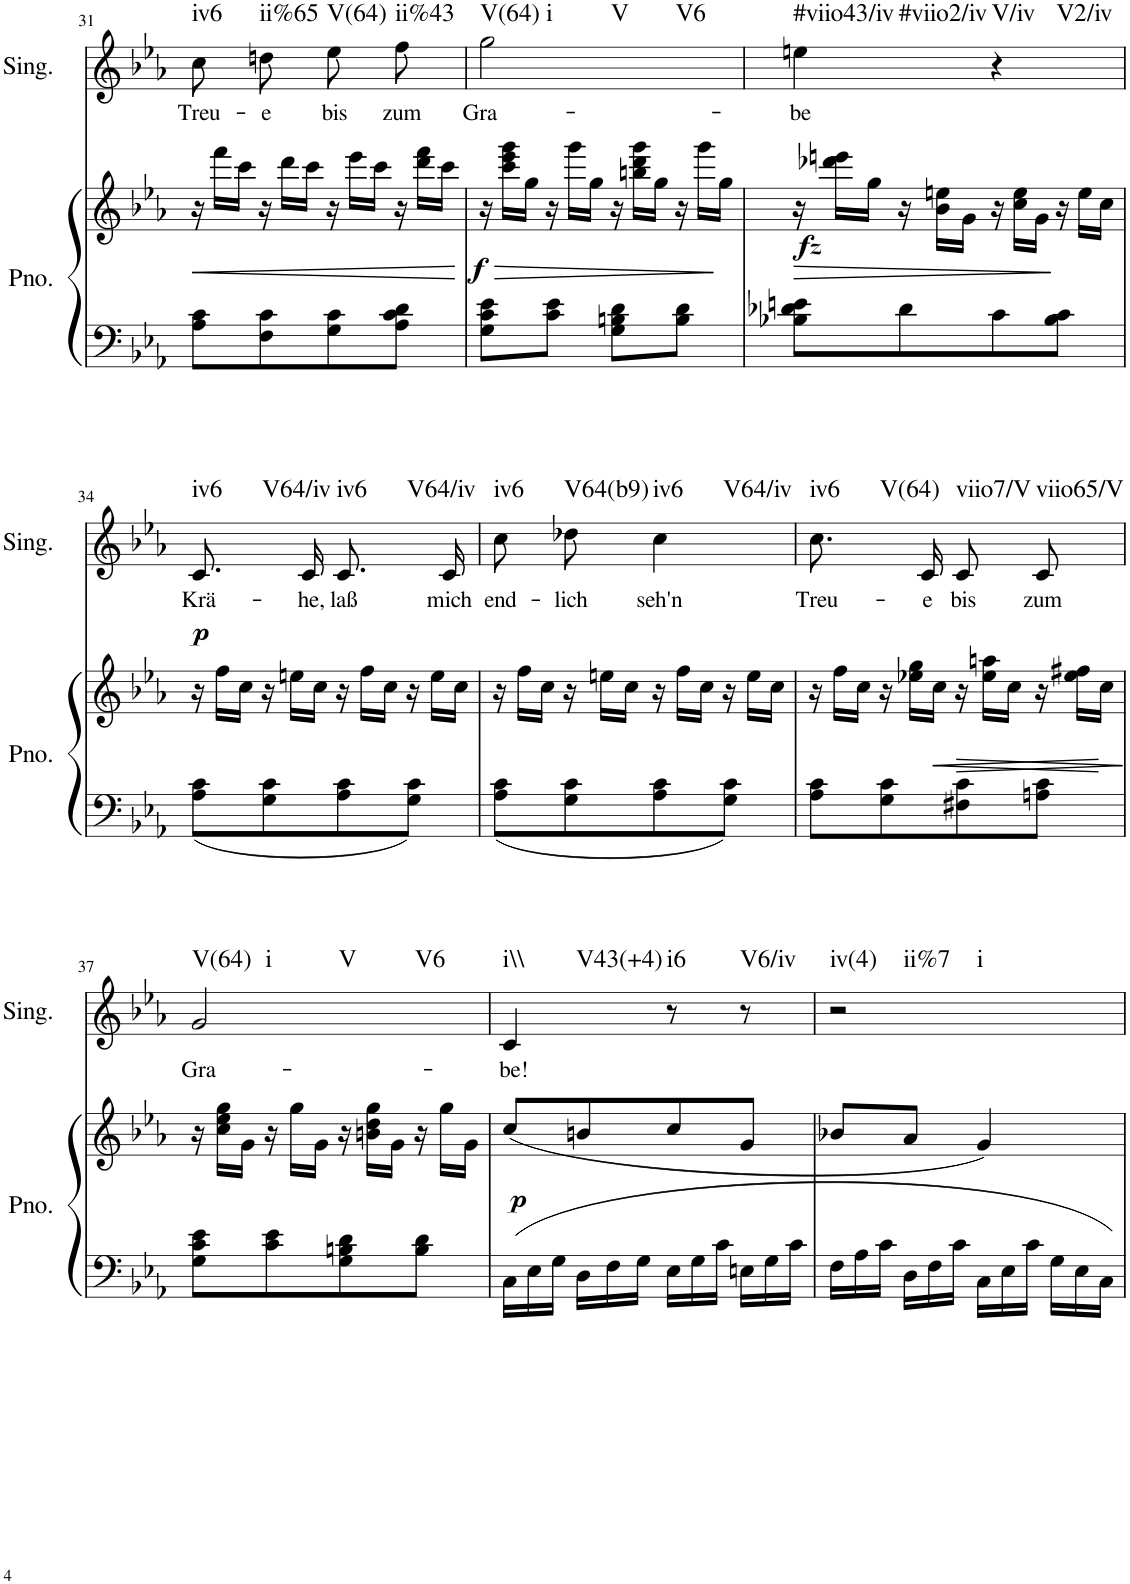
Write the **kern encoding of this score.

**kern	**kern	**dynam	**kern	**text	**harte
*part2	*part2	*part2	*part1	*part1	*part1
*staff3	*staff2	*staff2/3	*staff1	*staff1	*
*I"Pianoforte	*	*	*I"Singstimme	*	*
*I'Pno.	*	*	*I'Sing.	*	*
!!LO:PB:g=z
*clefF4	*clefG2	*	*clefG2	*	*
*k[b-e-a-]	*k[b-e-a-]	*	*k[b-e-a-]	*	*
*M2/4	*M2/4	*	*M2/4	*	*
*	*Xtuplet	*	*	*	*
=31	=31	=31	=31	=31	=31
!	!	!	!	!LO:LY:b	!LO:H:kt=iv6
8A-\ 8c\L	24r	.	8cc\	Treu-	N
.	24fff\LL	.	.	.	.
.	24ccc\JJ	.	.	.	.
!	!	!	!	!LO:LY:b	!LO:H:kt=ii%65
8F\ 8c\	24r	.	8ddn\	-e	N
.	24ddd\LL	.	.	.	.
.	24ccc\JJ	.	.	.	.
!	!	!	!	!LO:LY:b	!LO:H:kt=V(64)
8G\ 8c\	24r	.	8ee-\	bis	N
.	24eee-\LL	.	.	.	.
.	24ccc\JJ	.	.	.	.
!	!	!	!	!LO:LY:b	!LO:H:kt=ii%43
8A-\ 8c\ 8d\J	24r	.	8ff\	zum	N
.	24ddd\ 24fff\LL	.	.	.	.
.	24ccc\JJ	.	.	.	.
=32	=32	=32	=32	=32	=32
!	!	!LO:DY:a=2	!	!LO:LY:b	!LO:H:n=1:kt=V(64)
!	!	!	!	!	!LO:H:n=2:kt=i
!	!	!	!	!	!LO:H:n=3:kt=V
!	!	!	!	!	!LO:H:n=4:kt=V6
8G\ 8c\ 8e-\L	24r	f	2gg\	Gra-	N N N N
.	24ccc\ 24eee-\ 24ggg\LL	.	.	.	.
.	24gg\JJ	.	.	.	.
8c\ 8e-\J	24r	.	.	.	.
.	24ggg\LL	.	.	.	.
.	24gg\JJ	.	.	.	.
8G\ 8Bn\ 8d\L	24r	.	.	.	.
.	24bbn\ 24ddd\ 24ggg\LL	.	.	.	.
.	24gg\JJ	.	.	.	.
8B\ 8d\J	24r	.	.	.	.
.	24ggg\LL	.	.	.	.
.	24gg\JJ	.	.	.	.
=33	=33	=33	=33	=33	=33
!	!	!LO:DY:b	!	!LO:LY:b	!LO:H:n=1:kt=#viio43/iv
!	!	!	!	!	!LO:H:n=2:kt=#viio2/iv
8B-X\ 8d-X\ 8en\L	24r	fz	4een\	-be	N N
.	24ddd-X\ 24eeen\LL	.	.	.	.
.	24gg\JJ	.	.	.	.
8d-\	24r	.	.	.	.
.	24b-\ 24een\LL	.	.	.	.
.	24g\JJ	.	.	.	.
!	!	!	!	!	!LO:H:n=1:kt=V/iv
!	!	!	!	!	!LO:H:n=2:kt=V2/iv
8c\	24r	.	4r	.	N N
.	24cc\ 24ee\LL	.	.	.	.
.	24g\JJ	.	.	.	.
8B-\ 8c\J	24r	.	.	.	.
.	24ee\LL	.	.	.	.
.	24cc\JJ	.	.	.	.
!!LO:LB:g=z
=34	=34	=34	=34	=34	=34
!	!	!LO:DY:a	!	!LO:LY:b	!LO:H:n=1:kt=iv6
!	!	!	!	!	!LO:H:n=2:kt=V64/iv
8A-\ 8c\L	24r	p	8.c/L	Krä-	N N
.	24ff\LL	.	.	.	.
.	24cc\JJ	.	.	.	.
8G\ 8c\	24r	.	.	.	.
.	24een\LL	.	.	.	.
!	!	!	!	!LO:LY:b	!
.	.	.	16c/Jk	-he,	.
.	24cc\JJ	.	.	.	.
!	!	!	!	!LO:LY:b	!LO:H:n=1:kt=iv6
!	!	!	!	!	!LO:H:n=2:kt=V64/iv
8A-\ 8c\	24r	.	8.c/L	laß	N N
.	24ff\LL	.	.	.	.
.	24cc\JJ	.	.	.	.
8G\ 8c\J	24r	.	.	.	.
.	24ee\LL	.	.	.	.
!	!	!	!	!LO:LY:b	!
.	.	.	16c/Jk	mich	.
.	24cc\JJ	.	.	.	.
=35	=35	=35	=35	=35	=35
!	!	!	!	!LO:LY:b	!LO:H:kt=iv6
8A-\ 8c\L	24r	.	8cc\	end-	N
.	24ff\LL	.	.	.	.
.	24cc\JJ	.	.	.	.
!	!	!	!	!LO:LY:b	!LO:H:kt=V64(b9)
8G\ 8c\	24r	.	8dd-X\	-lich	N
.	24een\LL	.	.	.	.
.	24cc\JJ	.	.	.	.
!	!	!	!	!LO:LY:b	!LO:H:n=1:kt=iv6
!	!	!	!	!	!LO:H:n=2:kt=V64/iv
8A-\ 8c\	24r	.	4cc\	seh'n	N N
.	24ff\LL	.	.	.	.
.	24cc\JJ	.	.	.	.
8G\ 8c\J	24r	.	.	.	.
.	24ee\LL	.	.	.	.
.	24cc\JJ	.	.	.	.
=36	=36	=36	=36	=36	=36
!	!	!	!	!LO:LY:b	!LO:H:n=1:kt=iv6
!	!	!	!	!	!LO:H:n=2:kt=V(64)
8A-\ 8c\L	24r	.	8.cc/L	Treu-	N N
.	24ff\LL	.	.	.	.
.	24cc\JJ	.	.	.	.
8G\ 8c\	24r	.	.	.	.
.	24ee-X\ 24gg\LL	.	.	.	.
!	!	!	!	!LO:LY:b	!
.	.	.	16c/Jk	-e	.
!	!	!LO:HP:b	!	!	!
.	24cc\JJ	<	.	.	.
!	!	!LO:HP:n=1:b	!	!LO:LY:b	!LO:H:kt=viio7/V
8F#X\ 8c\	24r	[ >	8c/	bis	N
.	24ee-\ 24aan\LL	]	.	.	.
.	24cc\JJ	.	.	.	.
!	!	!	!	!LO:LY:b	!LO:H:kt=viio65/V
8An\ 8c\J	24r	.	8c/	zum	N
.	24ee-\ 24ff#X\LL	.	.	.	.
.	24cc\JJ	.	.	.	.
!!LO:LB:g=z
=37	=37	=37	=37	=37	=37
!	!	!	!	!LO:LY:b	!LO:H:n=1:kt=V(64)
!	!	!	!	!	!LO:H:n=2:kt=i
!	!	!	!	!	!LO:H:n=3:kt=V
!	!	!	!	!	!LO:H:n=4:kt=V6
8G\ 8c\ 8e-\L	24r	.	2g/	Gra-	N N N N
.	24cc\ 24ee-\ 24gg\LL	.	.	.	.
.	24g\JJ	.	.	.	.
8c\ 8e-\	24r	.	.	.	.
.	24gg\LL	.	.	.	.
.	24g\JJ	.	.	.	.
8G\ 8Bn\ 8d\	24r	.	.	.	.
.	24bn\ 24dd\ 24gg\LL	.	.	.	.
.	24g\JJ	.	.	.	.
8B\ 8d\J	24r	.	.	.	.
.	24gg\LL	.	.	.	.
.	24g\JJ	.	.	.	.
=38	=38	=38	=38	=38	=38
*Xtuplet	*	*	*	*	*
!	!	!LO:DY:b	!	!LO:LY:b	!LO:H:n=1:kt=i\\
!	!	!	!	!	!LO:H:n=2:kt=V43(+4)
24C\LL	(<8cc/L	p	4c/	-be!	N N
24E-\	.	.	.	.	.
24G\JJ	.	.	.	.	.
24D\LL	8bn/	.	.	.	.
24F\	.	.	.	.	.
24G\JJ	.	.	.	.	.
!	!	!	!	!	!LO:H:kt=i6
24E-\LL	8cc/	.	8r	.	N
24G\	.	.	.	.	.
24c\JJ	.	.	.	.	.
!	!	!	!	!	!LO:H:kt=V6/iv
24En\LL	8g/J	.	8r	.	N
24G\	.	.	.	.	.
24c\JJ	.	.	.	.	.
=39	=39	=39	=39	=39	=39
!	!	!	!	!	!LO:H:n=1:kt=iv(4)
!	!	!	!	!	!LO:H:n=2:kt=ii%7
!	!	!	!	!	!LO:H:n=3:kt=i
24F\LL	8b-X/L	.	2r	.	N N N
24A-\	.	.	.	.	.
24c\JJ	.	.	.	.	.
24D\LL	8a-/J	.	.	.	.
24F\	.	.	.	.	.
24c\JJ	.	.	.	.	.
24C\LL	4g/)	.	.	.	.
24E-\	.	.	.	.	.
24c\JJ	.	.	.	.	.
24G\LL	.	.	.	.	.
24E-\	.	.	.	.	.
24C\JJ	.	.	.	.	.
=	=	=	=	=	=
*-	*-	*-	*-	*-	*-
